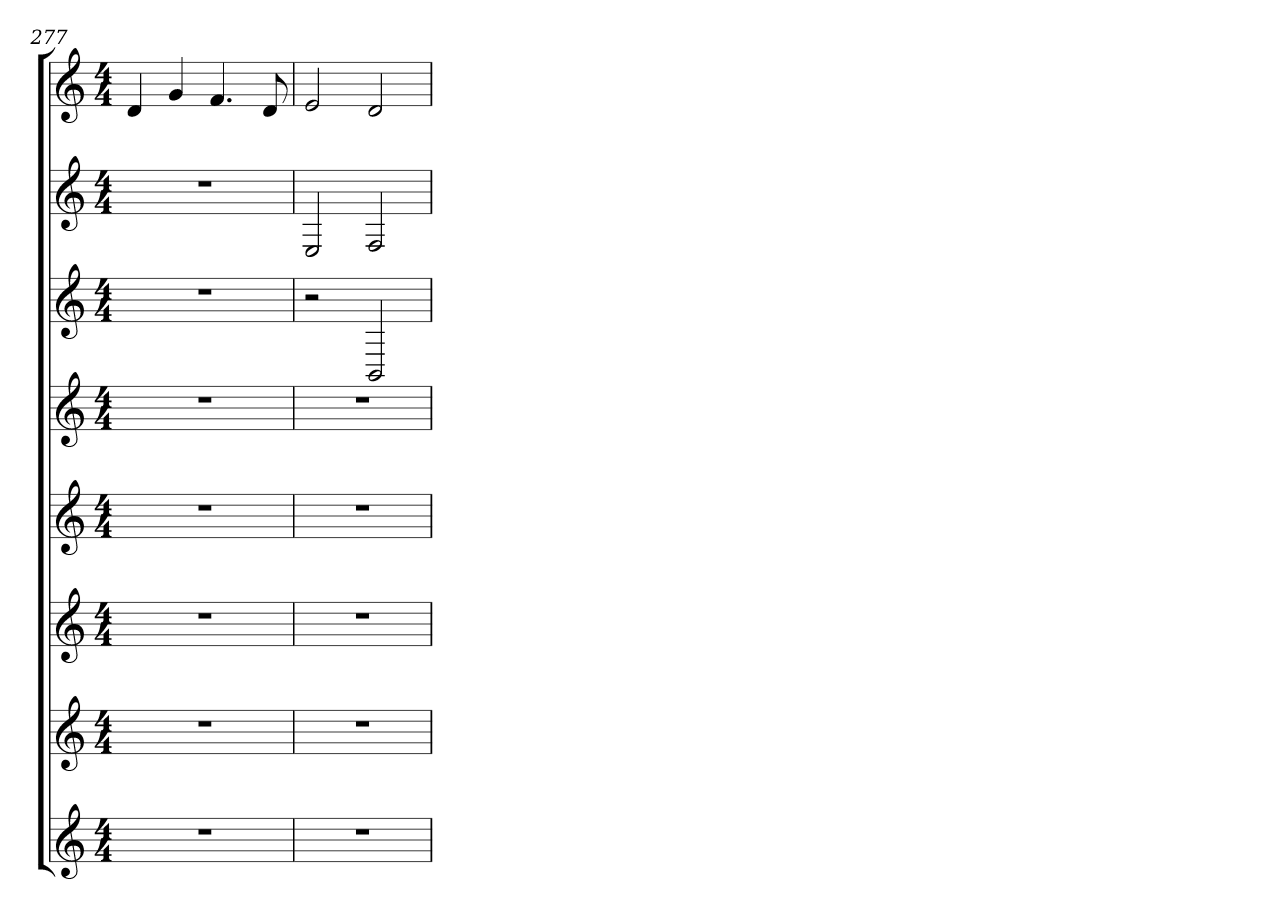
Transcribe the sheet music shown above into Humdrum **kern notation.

**kern	**kern	**kern	**kern	**kern	**kern	**kern	**kern
*part8	*part7	*part6	*part5	*part4	*part3	*part2	*part1
*staff8	*staff7	*staff6	*staff5	*staff4	*staff3	*staff2	*staff1
*clefG2	*clefG2	*clefG2	*clefG2	*clefG2	*clefG2	*clefG2	*clefG2
*k[]	*k[]	*k[]	*k[]	*k[]	*k[]	*k[]	*k[]
*M4/4	*M4/4	*M4/4	*M4/4	*M4/4	*M4/4	*M4/4	*M4/4
=277	=277	=277	=277	=277	=277	=277	=277
1r	1r	1r	1r	1r	1r	1r	4d/
.	.	.	.	.	.	.	4g/
.	.	.	.	.	.	.	4.f/
.	.	.	.	.	.	.	8d/
=278	=278	=278	=278	=278	=278	=278	=278
1r	1r	1r	1r	1r	2r	2E/	2e/
.	.	.	.	.	2BB/	2F/	2d/
=	=	=	=	=	=	=	=
*-	*-	*-	*-	*-	*-	*-	*-
